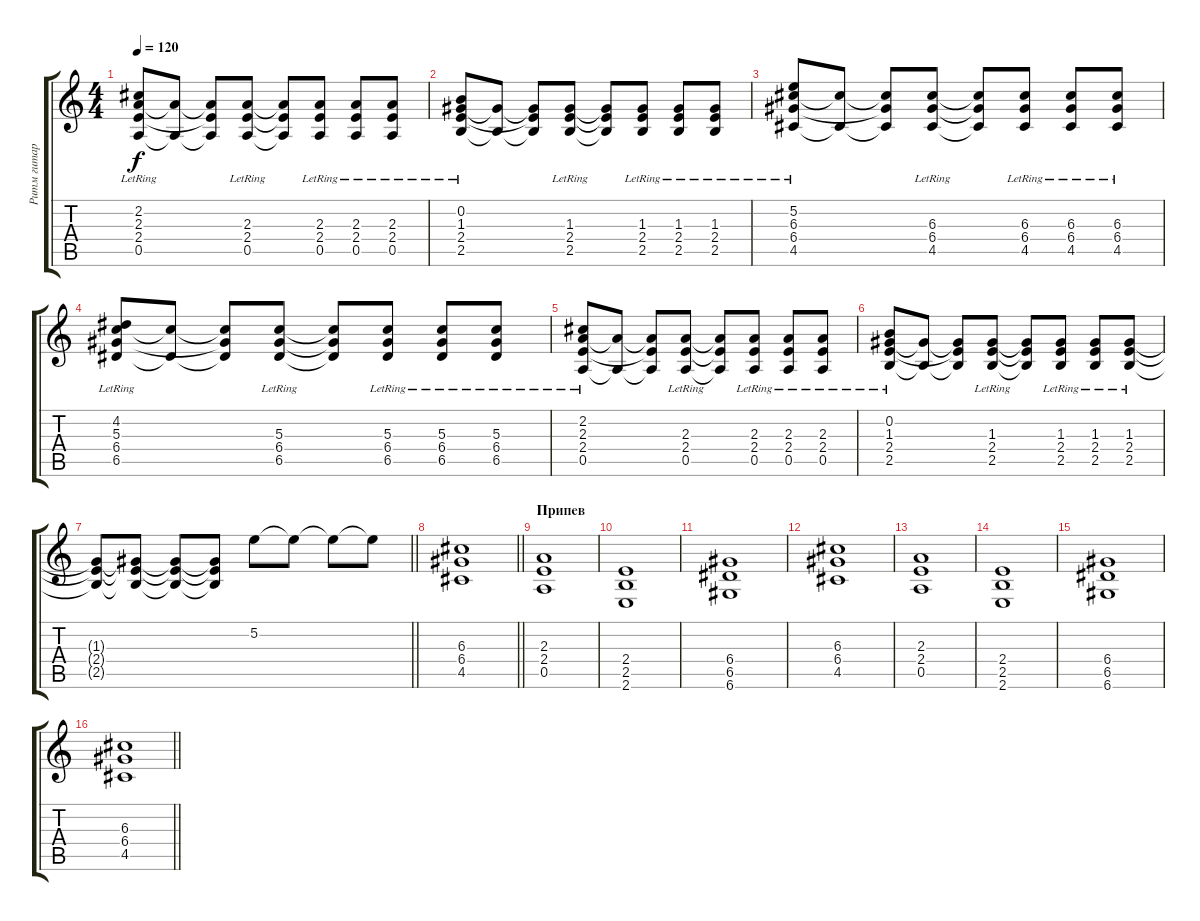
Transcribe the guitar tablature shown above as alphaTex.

\track ("Ритм гитара строй D" "Ритм гитар") {instrument acousticguitarsteel}
\staff {score tabs}
\tuning (E4 B3 G3 D3 A2 D2) {hide}
\ts (4 4)
\tempo 120
\clef g2
\ks c
(2.2{lr} 2.3{lr} 2.4{lr} 0.5{lr}).8{dy f} (2.3{t} 0.5{t}).8 (2.3{t} 2.4{t} 0.5{t}).8 (2.3{lr} 2.4{lr} 0.5{lr}).8 (2.3{t} 2.4{t} 0.5{t}).8 (2.3{lr} 2.4{lr} 0.5{lr}).8 (2.3{lr} 2.4{lr} 0.5{lr}).8 (2.3{lr} 2.4{lr} 0.5{lr}).8 |
(0.2{lr} 1.3{lr} 2.4{lr} 2.5{lr}).8 (1.3{t} 2.5{t}).8 (1.3{t} 2.4{t} 2.5{t}).8 (1.3{lr} 2.4{lr} 2.5{lr}).8 (1.3{t} 2.4{t} 2.5{t}).8 (1.3{lr} 2.4{lr} 2.5{lr}).8 (1.3{lr} 2.4{lr} 2.5{lr}).8 (1.3{lr} 2.4{lr} 2.5{lr}).8 |
(5.2{lr} 6.3{lr} 6.4{lr} 4.5{lr}).8 (6.3{t} 4.5{t}).8 (6.3{t} 6.4{t} 4.5{t}).8 (6.3{lr} 6.4{lr} 4.5{lr}).8 (6.3{t} 6.4{t} 4.5{t}).8 (6.3{lr} 6.4{lr} 4.5{lr}).8 (6.3{lr} 6.4{lr} 4.5{lr}).8 (6.3{lr} 6.4{lr} 4.5{lr}).8 |
(4.2{lr} 5.3{lr} 6.4{lr} 6.5{lr}).8 (5.3{t} 6.5{t}).8 (5.3{t} 6.4{t} 6.5{t}).8 (5.3{lr} 6.4{lr} 6.5{lr}).8 (5.3{t} 6.4{t} 6.5{t}).8 (5.3{lr} 6.4{lr} 6.5{lr}).8 (5.3{lr} 6.4{lr} 6.5{lr}).8 (5.3{lr} 6.4{lr} 6.5{lr}).8 |
(2.2{lr} 2.3{lr} 2.4{lr} 0.5{lr}).8 (2.3{t} 0.5{t}).8 (2.3{t} 2.4{t} 0.5{t}).8 (2.3{lr} 2.4{lr} 0.5{lr}).8 (2.3{t} 2.4{t} 0.5{t}).8 (2.3{lr} 2.4{lr} 0.5{lr}).8 (2.3{lr} 2.4{lr} 0.5{lr}).8 (2.3{lr} 2.4{lr} 0.5{lr}).8 |
(0.2{lr} 1.3{lr} 2.4{lr} 2.5{lr}).8 (1.3{t} 2.5{t}).8 (1.3{t} 2.4{t} 2.5{t}).8 (1.3{lr} 2.4{lr} 2.5{lr}).8 (1.3{t} 2.4{t} 2.5{t}).8 (1.3{lr} 2.4{lr} 2.5{lr}).8 (1.3{lr} 2.4{lr} 2.5{lr}).8 (1.3{lr} 2.4{lr} 2.5{lr}).8 |
\barLineRight lightlight
(1.3{t} 2.4{t} 2.5{t}).8 (1.3{t} 2.4{t} 2.5{t}).8 (1.3{t} 2.4{t} 2.5{t}).8 (1.3{t} 2.4{t} 2.5{t}).8 5.2.8{instrument distortionguitar} 5.2{t}.8 5.2{t}.8 5.2{t}.8 |
\barLineRight lightlight
(6.3 6.4 4.5).1{instrument distortionguitar} |
\section ("" "Припев")
(2.3 2.4 0.5).1 |
(2.4 2.5 2.6).1 |
(6.4 6.5 6.6).1 |
(6.3 6.4 4.5).1 |
(2.3 2.4 0.5).1 |
(2.4 2.5 2.6).1 |
(6.4 6.5 6.6).1 |
\barLineRight lightlight
(6.3 6.4 4.5).1
